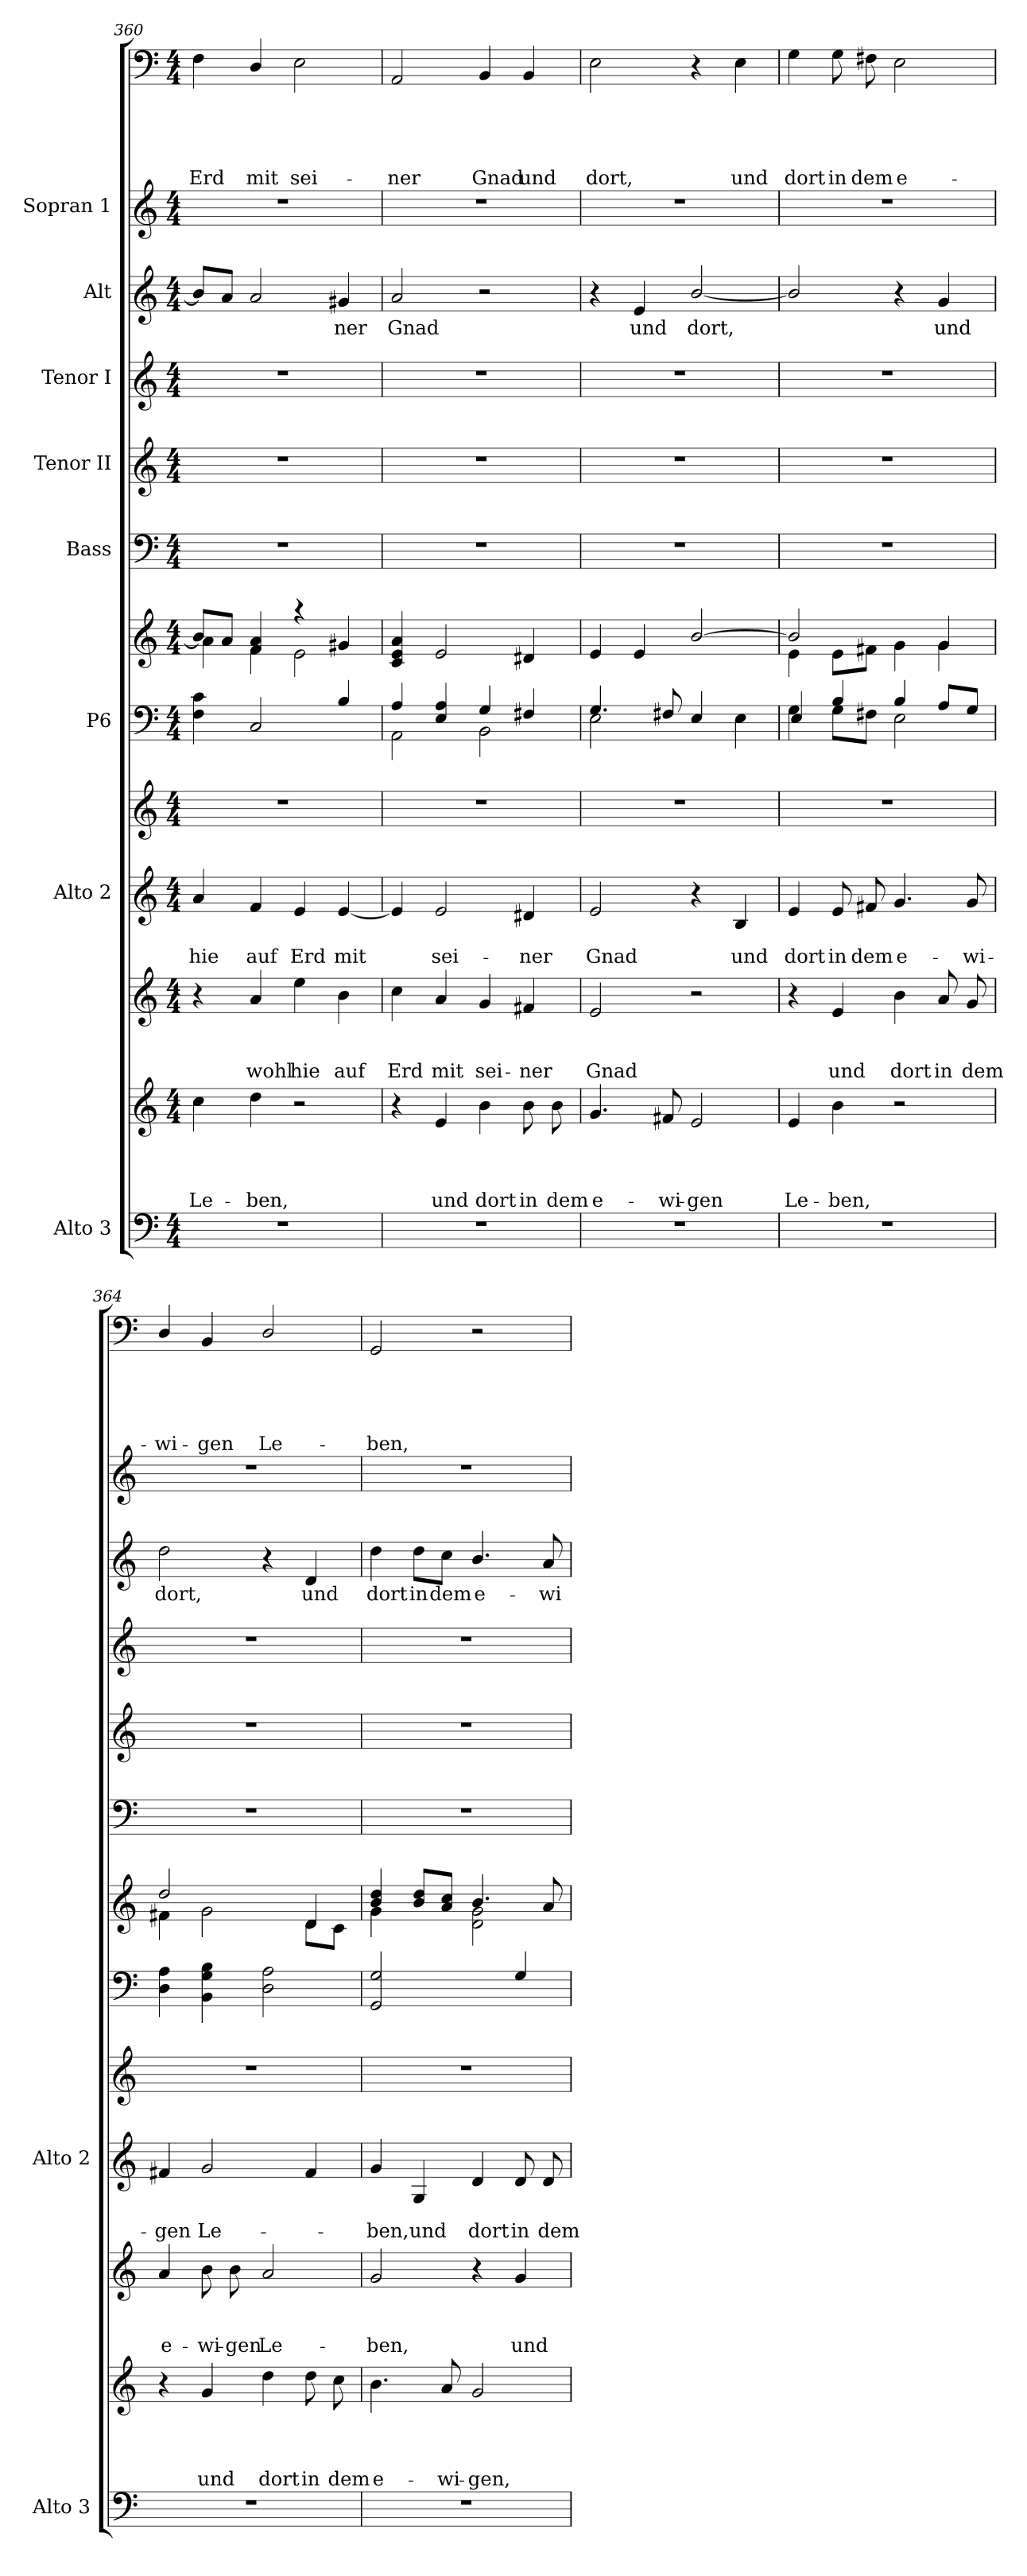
**kern	**kern	**text	**text	**text	**text	**kern	**text	**text	**text	**kern	**text	**text	**kern	**kern	**kern	**kern	**kern	**kern	**kern	**text	**kern	**kern	**text	**text	**text	**text	**text
*part11	*part10	*part10	*part10	*part10	*part10	*part9	*part9	*part9	*part9	*part8	*part8	*part8	*part8	*part7	*part7	*part6	*part5	*part4	*part3	*part3	*part2	*part1	*part1	*part1	*part1	*part1	*part1
*staff13	*staff12	*staff12	*staff12	*staff12	*staff12	*staff11	*staff11	*staff11	*staff11	*staff10	*staff10	*staff10	*staff9	*staff8	*staff7	*staff6	*staff5	*staff4	*staff3	*staff3	*staff2	*staff1	*staff1	*staff1	*staff1	*staff1	*staff1
*I"Alto 3	*	*	*	*	*	*	*	*	*	*I"Alto 2	*	*	*	*I"P6	*	*I"Bass	*I"Tenor II	*I"Tenor I	*I"Alt	*	*I"Sopran 1	*	*	*	*	*	*
*I'Alto 3	*	*	*	*	*	*	*	*	*	*I'Alto 2	*	*	*	*	*	*	*	*	*	*	*	*	*	*	*	*	*
*clefF4	*clefG2	*	*	*	*	*clefG2	*	*	*	*clefG2	*	*	*clefG2	*clefF4	*clefG2	*clefF4	*clefG2	*clefG2	*clefG2	*	*clefG2	*clefF4	*	*	*	*	*
*	*ITrd7c12	*	*	*	*	*ITrd7c12	*	*	*	*	*	*	*	*	*	*	*ITrd7c12	*ITrd7c12	*	*	*	*	*	*	*	*	*
*k[]	*k[]	*	*	*	*	*k[]	*	*	*	*k[]	*	*	*k[]	*k[]	*k[]	*k[]	*k[]	*k[]	*k[]	*	*k[]	*k[]	*	*	*	*	*
*C:	*C:	*	*	*	*	*C:	*	*	*	*C:	*	*	*C:	*C:	*C:	*C:	*C:	*C:	*C:	*	*C:	*C:	*	*	*	*	*
*M4/4	*M4/4	*	*	*	*	*M4/4	*	*	*	*M4/4	*	*	*M4/4	*M4/4	*M4/4	*M4/4	*M4/4	*M4/4	*M4/4	*	*M4/4	*M4/4	*	*	*	*	*
=360	=360	=360	=360	=360	=360	=360	=360	=360	=360	=360	=360	=360	=360	=360	=360	=360	=360	=360	=360	=360	=360	=360	=360	=360	=360	=360	=360
!	!	!	!	!	!LO:LY:b	!	!	!	!	!	!	!LO:LY:b	!	!	!	!	!	!	!	!	!	!	!	!	!	!	!LO:LY:b
*	*	*	*	*	*	*	*	*	*	*	*	*	*	*^	*^	*	*	*	*	*	*	*	*	*	*	*	*
*	*	*	*	*	*	*	*	*	*	*	*	*	*	*	*	*	*^	*	*	*	*	*	*	*	*	*	*	*	*
1r	4c\	.	.	.	Le-	4r	.	.	.	4a/	.	hie	1r	4F\ 4c\	1ryy	8b/L]	1ryy	4a\	1r	1r	1r	8b/L]	.	1r	4F\	.	.	.	.	Erd
.	.	.	.	.	.	.	.	.	.	.	.	.	.	.	.	8a/J	.	.	.	.	.	8a/J	.	.	.	.	.	.	.	.
!	!	!	!	!	!LO:LY:b	!	!	!	!LO:LY:b	!	!	!LO:LY:b	!	!	!	!	!	!	!	!	!	!	!	!	!	!	!	!	!	!LO:LY:b
.	4d\	.	.	.	-ben,	4A/	.	.	wohl	4f/	.	auf	.	2C/	.	4f/ 4a/	.	4f\	.	.	.	2a/	.	.	4D/	.	.	.	.	mit
!	!	!	!	!	!	!	!	!	!LO:LY:b	!	!	!LO:LY:b	!	!	!	!	!	!	!	!	!	!	!	!	!	!	!	!	!	!LO:LY:b
.	2r	.	.	.	.	4e\	.	.	hie	4e/	.	Erd	.	.	.	4raa	.	2e\	.	.	.	.	.	.	2E\	.	.	.	.	sei-
!	!	!	!	!	!	!	!	!	!LO:LY:b	!	!	!LO:LY:b	!	!	!	!	!	!	!	!	!	!	!LO:LY:b	!	!	!	!	!	!	!
.	.	.	.	.	.	4B\	.	.	auf	[<4e/	.	mit	.	4B/	.	4g#X/	.	.	.	.	.	4g#X/	-ner	.	.	.	.	.	.	.
=361	=361	=361	=361	=361	=361	=361	=361	=361	=361	=361	=361	=361	=361	=361	=361	=361	=361	=361	=361	=361	=361	=361	=361	=361	=361	=361	=361	=361	=361	=361
!	!	!	!	!	!	!	!	!	!LO:LY:b	!	!	!	!	!	!	!	!	!	!	!	!	!	!LO:LY:b	!	!	!	!	!	!	!LO:LY:b
1r	4r	.	.	.	.	4c\	.	.	Erd	4e/]	.	.	1r	4A/	2AA\	4c/ 4e/ 4a/	1ryy	1ryy	1r	1r	1r	2a/	Gnad	1r	2AA/	.	.	.	.	-ner
!	!	!	!	!	!LO:LY:b	!	!	!	!LO:LY:b	!	!	!LO:LY:b	!	!	!	!	!	!	!	!	!	!	!	!	!	!	!	!	!	!
.	4E/	.	.	.	und	4A/	.	.	mit	2e/	.	sei-	.	4E/ 4A/	.	2e/	.	.	.	.	.	.	.	.	.	.	.	.	.	.
!	!	!	!	!	!LO:LY:b	!	!	!	!LO:LY:b	!	!	!	!	!	!	!	!	!	!	!	!	!	!	!	!	!	!	!	!	!LO:LY:b
.	4B\	.	.	.	dort	4G/	.	.	sei-	.	.	.	.	4G/	2BB\	.	.	.	.	.	.	2r	.	.	4BB/	.	.	.	.	Gnad
!	!	!	!	!	!LO:LY:b	!	!	!	!LO:LY:b	!	!	!LO:LY:b	!	!	!	!	!	!	!	!	!	!	!	!	!	!	!	!	!	!LO:LY:b
.	8B\	.	.	.	in	4F#X/	.	.	-ner	4d#X/	.	-ner	.	4F#X/	.	4d#X/	.	.	.	.	.	.	.	.	4BB/	.	.	.	.	und
!	!	!	!	!	!LO:LY:b	!	!	!	!	!	!	!	!	!	!	!	!	!	!	!	!	!	!	!	!	!	!	!	!	!
.	8B\	.	.	.	dem	.	.	.	.	.	.	.	.	.	.	.	.	.	.	.	.	.	.	.	.	.	.	.	.	.
=362	=362	=362	=362	=362	=362	=362	=362	=362	=362	=362	=362	=362	=362	=362	=362	=362	=362	=362	=362	=362	=362	=362	=362	=362	=362	=362	=362	=362	=362	=362
!	!	!	!	!	!LO:LY:b	!	!	!	!LO:LY:b	!	!	!LO:LY:b	!	!	!	!	!	!	!	!	!	!	!	!	!	!	!	!	!	!LO:LY:b
1r	4.G/	.	.	.	e-	2E/	.	.	Gnad	2e/	.	Gnad	1r	4.G/	2E\	4e/	1ryy	1ryy	1r	1r	1r	4r	.	1r	2E\	.	.	.	.	dort,
!	!	!	!	!	!	!	!	!	!	!	!	!	!	!	!	!	!	!	!	!	!	!	!LO:LY:b	!	!	!	!	!	!	!
.	.	.	.	.	.	.	.	.	.	.	.	.	.	.	.	4e/	.	.	.	.	.	4e/	und	.	.	.	.	.	.	.
!	!	!	!	!	!LO:LY:b	!	!	!	!	!	!	!	!	!	!	!	!	!	!	!	!	!	!	!	!	!	!	!	!	!
.	8F#X/	.	.	.	-wi-	.	.	.	.	.	.	.	.	8F#X/	.	.	.	.	.	.	.	.	.	.	.	.	.	.	.	.
!	!	!	!	!	!LO:LY:b	!	!	!	!	!	!	!	!	!	!	!	!	!	!	!	!	!	!LO:LY:b	!	!	!	!	!	!	!
.	2E/	.	.	.	-gen	2r	.	.	.	4r	.	.	.	4E/	4ryy	[>2b/	.	.	.	.	.	[<2b/	dort,	.	4r	.	.	.	.	.
!	!	!	!	!	!	!	!	!	!	!	!	!LO:LY:b	!	!	!	!	!	!	!	!	!	!	!	!	!	!	!	!	!	!LO:LY:b
.	.	.	.	.	.	.	.	.	.	4B/	.	und	.	4ryy	4E\	.	.	.	.	.	.	.	.	.	4E\	.	.	.	.	und
=363	=363	=363	=363	=363	=363	=363	=363	=363	=363	=363	=363	=363	=363	=363	=363	=363	=363	=363	=363	=363	=363	=363	=363	=363	=363	=363	=363	=363	=363	=363
!	!	!	!	!	!LO:LY:b	!	!	!	!	!	!	!LO:LY:b	!	!	!	!	!	!	!	!	!	!	!	!	!	!	!	!	!	!LO:LY:b
1r	4E/	.	.	.	Le-	4r	.	.	.	4e/	.	dort	1r	4G\	4E/	2b/]	1ryy	4e\	1r	1r	1r	2b/]	.	1r	4G\	.	.	.	.	dort
!	!	!	!	!	!LO:LY:b	!	!	!	!LO:LY:b	!	!	!LO:LY:b	!	!	!	!	!	!	!	!	!	!	!	!	!	!	!	!	!	!LO:LY:b
.	4B\	.	.	.	-ben,	4E/	.	.	und	8e/	.	in	.	4B/	8G\L	.	.	8e\L	.	.	.	.	.	.	8G\	.	.	.	.	in
!	!	!	!	!	!	!	!	!	!	!	!	!LO:LY:b	!	!	!	!	!	!	!	!	!	!	!	!	!	!	!	!	!	!LO:LY:b
.	.	.	.	.	.	.	.	.	.	8f#X/	.	dem	.	.	8F#X\J	.	.	8f#X\J	.	.	.	.	.	.	8F#X\	.	.	.	.	dem
!	!	!	!	!	!	!	!	!	!LO:LY:b	!	!	!LO:LY:b	!	!	!	!	!	!	!	!	!	!	!	!	!	!	!	!	!	!LO:LY:b
.	2r	.	.	.	.	4B\	.	.	dort	4.g/	.	e-	.	4B/	2E\	4ryy	.	4g\	.	.	.	4r	.	.	2E\	.	.	.	.	e-
!	!	!	!	!	!	!	!	!	!LO:LY:b	!	!	!	!	!	!	!	!	!	!	!	!	!	!LO:LY:b	!	!	!	!	!	!	!
.	.	.	.	.	.	8A/	.	.	in	.	.	.	.	8A/L	.	4g/	.	4g\	.	.	.	4g/	und	.	.	.	.	.	.	.
!	!	!	!	!	!	!	!	!	!LO:LY:b	!	!	!LO:LY:b	!	!	!	!	!	!	!	!	!	!	!	!	!	!	!	!	!	!
.	.	.	.	.	.	8G/	.	.	dem	8g/	.	-wi-	.	8G/J	.	.	.	.	.	.	.	.	.	.	.	.	.	.	.	.
!!LO:LB:g=z
=364	=364	=364	=364	=364	=364	=364	=364	=364	=364	=364	=364	=364	=364	=364	=364	=364	=364	=364	=364	=364	=364	=364	=364	=364	=364	=364	=364	=364	=364	=364
!	!	!	!	!	!	!	!	!	!LO:LY:b	!	!	!LO:LY:b	!	!	!	!	!	!	!	!	!	!	!LO:LY:b	!	!	!	!	!	!	!LO:LY:b
1r	4r	.	.	.	.	4A/	.	.	e-	4f#X/	.	-gen	1r	4D\ 4A\	1ryy	2dd/	1ryy	4f#X\	1r	1r	1r	2dd\	dort,	1r	4D/	.	.	.	.	-wi-
!	!	!	!	!	!LO:LY:b	!	!	!	!LO:LY:b	!	!	!LO:LY:b	!	!	!	!	!	!	!	!	!	!	!	!	!	!	!	!	!	!LO:LY:b
.	4G/	.	.	.	und	8B\	.	.	-wi-	2g/	.	Le-	.	4BB\ 4G\ 4B\	.	.	.	2g\	.	.	.	.	.	.	4BB/	.	.	.	.	-gen
!	!	!	!	!	!	!	!	!	!LO:LY:b	!	!	!	!	!	!	!	!	!	!	!	!	!	!	!	!	!	!	!	!	!
.	.	.	.	.	.	8B\	.	.	-gen	.	.	.	.	.	.	.	.	.	.	.	.	.	.	.	.	.	.	.	.	.
!	!	!	!	!	!LO:LY:b	!	!	!	!LO:LY:b	!	!	!	!	!	!	!	!	!	!	!	!	!	!	!	!	!	!	!	!	!LO:LY:b
.	4d\	.	.	.	dort	2A/	.	.	Le-	.	.	.	.	2D\ 2A\	.	4ryy	.	.	.	.	.	4r	.	.	2D/	.	.	.	.	Le-
!	!	!	!	!	!LO:LY:b	!	!	!	!	!	!	!	!	!	!	!	!	!	!	!	!	!	!LO:LY:b	!	!	!	!	!	!	!
.	8d\	.	.	.	in	.	.	.	.	4f#/	.	.	.	.	.	4d/	.	8d\L	.	.	.	4d/	und	.	.	.	.	.	.	.
!	!	!	!	!	!LO:LY:b	!	!	!	!	!	!	!	!	!	!	!	!	!	!	!	!	!	!	!	!	!	!	!	!	!
.	8c\	.	.	.	dem	.	.	.	.	.	.	.	.	.	.	.	.	8c\J	.	.	.	.	.	.	.	.	.	.	.	.
=365	=365	=365	=365	=365	=365	=365	=365	=365	=365	=365	=365	=365	=365	=365	=365	=365	=365	=365	=365	=365	=365	=365	=365	=365	=365	=365	=365	=365	=365	=365
!	!	!	!	!	!LO:LY:b	!	!	!	!LO:LY:b	!	!	!LO:LY:b	!	!	!	!	!	!	!	!	!	!	!LO:LY:b	!	!	!	!	!	!	!LO:LY:b
1r	4.B\	.	.	.	e-	2G/	.	.	-ben,	4g/	.	-ben,	1r	2GG/ 2G/	1ryy	4b/ 4dd/	1ryy	4g\	1r	1r	1r	4dd\	dort	1r	2GG/	.	.	.	.	-ben,
!	!	!	!	!	!	!	!	!	!	!	!	!LO:LY:b	!	!	!	!	!	!	!	!	!	!	!LO:LY:b	!	!	!	!	!	!	!
.	.	.	.	.	.	.	.	.	.	4G/	.	und	.	.	.	8b/ 8dd/L	.	4ryy	.	.	.	8dd\L	in	.	.	.	.	.	.	.
!	!	!	!	!	!LO:LY:b	!	!	!	!	!	!	!	!	!	!	!	!	!	!	!	!	!	!LO:LY:b	!	!	!	!	!	!	!
.	8A/	.	.	.	-wi-	.	.	.	.	.	.	.	.	.	.	8a/ 8cc/J	.	.	.	.	.	8cc\J	dem	.	.	.	.	.	.	.
!	!	!	!	!	!LO:LY:b	!	!	!	!	!	!	!LO:LY:b	!	!	!	!	!	!	!	!	!	!	!LO:LY:b	!	!	!	!	!	!	!
.	2G/	.	.	.	-gen,	4r	.	.	.	4d/	.	dort	.	4ryy	.	4.b/	.	2d\ 2g\	.	.	.	4.b/	e-	.	2r	.	.	.	.	.
!	!	!	!	!	!	!	!	!	!LO:LY:b	!	!	!LO:LY:b	!	!	!	!	!	!	!	!	!	!	!	!	!	!	!	!	!	!
.	.	.	.	.	.	4G/	.	.	und	8d/	.	in	.	4G/	.	.	.	.	.	.	.	.	.	.	.	.	.	.	.	.
!	!	!	!	!	!	!	!	!	!	!	!	!LO:LY:b	!	!	!	!	!	!	!	!	!	!	!LO:LY:b	!	!	!	!	!	!	!
.	.	.	.	.	.	.	.	.	.	8d/	.	dem	.	.	.	8a/	.	.	.	.	.	8a/	-wi-	.	.	.	.	.	.	.
*	*	*	*	*	*	*	*	*	*	*	*	*	*	*v	*v	*	*	*	*	*	*	*	*	*	*	*	*	*	*	*
*	*	*	*	*	*	*	*	*	*	*	*	*	*	*	*v	*v	*v	*	*	*	*	*	*	*	*	*	*	*	*
=	=	=	=	=	=	=	=	=	=	=	=	=	=	=	=	=	=	=	=	=	=	=	=	=	=	=	=
*-	*-	*-	*-	*-	*-	*-	*-	*-	*-	*-	*-	*-	*-	*-	*-	*-	*-	*-	*-	*-	*-	*-	*-	*-	*-	*-	*-
